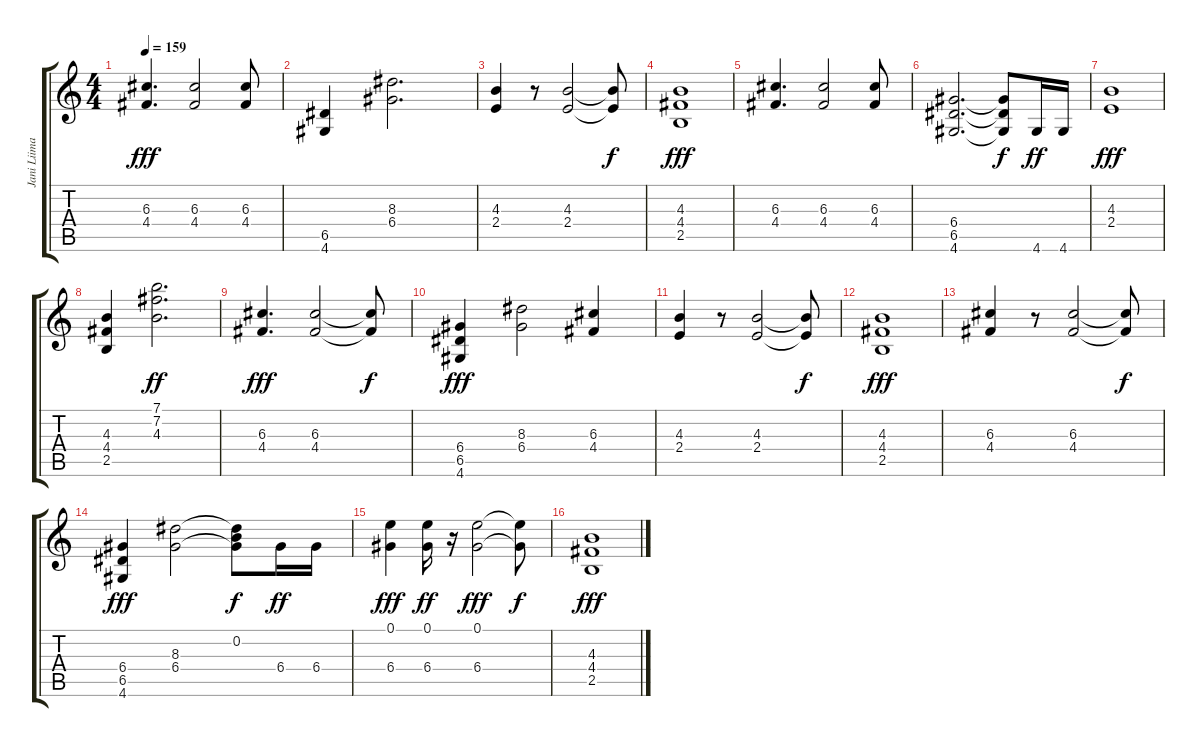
\track ("Jani Liimatainen" "Jani Liima") {instrument overdrivenguitar}
\staff {score tabs}
\tuning (E4 B3 G3 D3 A2 E2) {hide}
\ts (4 4)
\tempo 159
\clef g2
\ks c
(6.3 4.4).4{d dy fff} (6.3 4.4).2 (6.3 4.4).8 |
(6.5 4.6).4 (8.3 6.4).2{d} |
(4.3 2.4).4 r.8 (4.3 2.4).2 (4.3{t} 2.4{t}).8{dy f} |
(4.3 4.4 2.5).1{dy fff} |
(6.3 4.4).4{d} (6.3 4.4).2 (6.3 4.4).8 |
(6.4 6.5 4.6).2{d} (6.4{t} 6.5{t} 4.6{t}).8{dy f} 4.6.16{dy ff} 4.6.16 |
(4.3 2.4).1{dy fff} |
(4.3 4.4 2.5).4 (7.1 7.2 4.3).2{d dy ff} |
(6.3 4.4).4{d dy fff} (6.3 4.4).2 (6.3{t} 4.4{t}).8{dy f} |
(6.4 6.5 4.6).4{dy fff} (8.3 6.4).2 (6.3 4.4).4 |
(4.3 2.4).4 r.8 (4.3 2.4).2 (4.3{t} 2.4{t}).8{dy f} |
(4.3 4.4 2.5).1{dy fff} |
(6.3 4.4).4 r.8 (6.3 4.4).2 (6.3{t} 4.4{t}).8{dy f} |
(6.4 6.5 4.6).4{dy fff} (8.3 6.4).2 (0.2 8.3{t} 6.4{t}).8{dy f} 6.4.16{dy ff} 6.4.16 |
(0.1 6.4).4{dy fff} (0.1 6.4).16{dy ff} r.16 (0.1 6.4).2{dy fff} (0.1{t} 6.4{t}).8{dy f} |
(4.3 4.4 2.5).1{dy fff}
